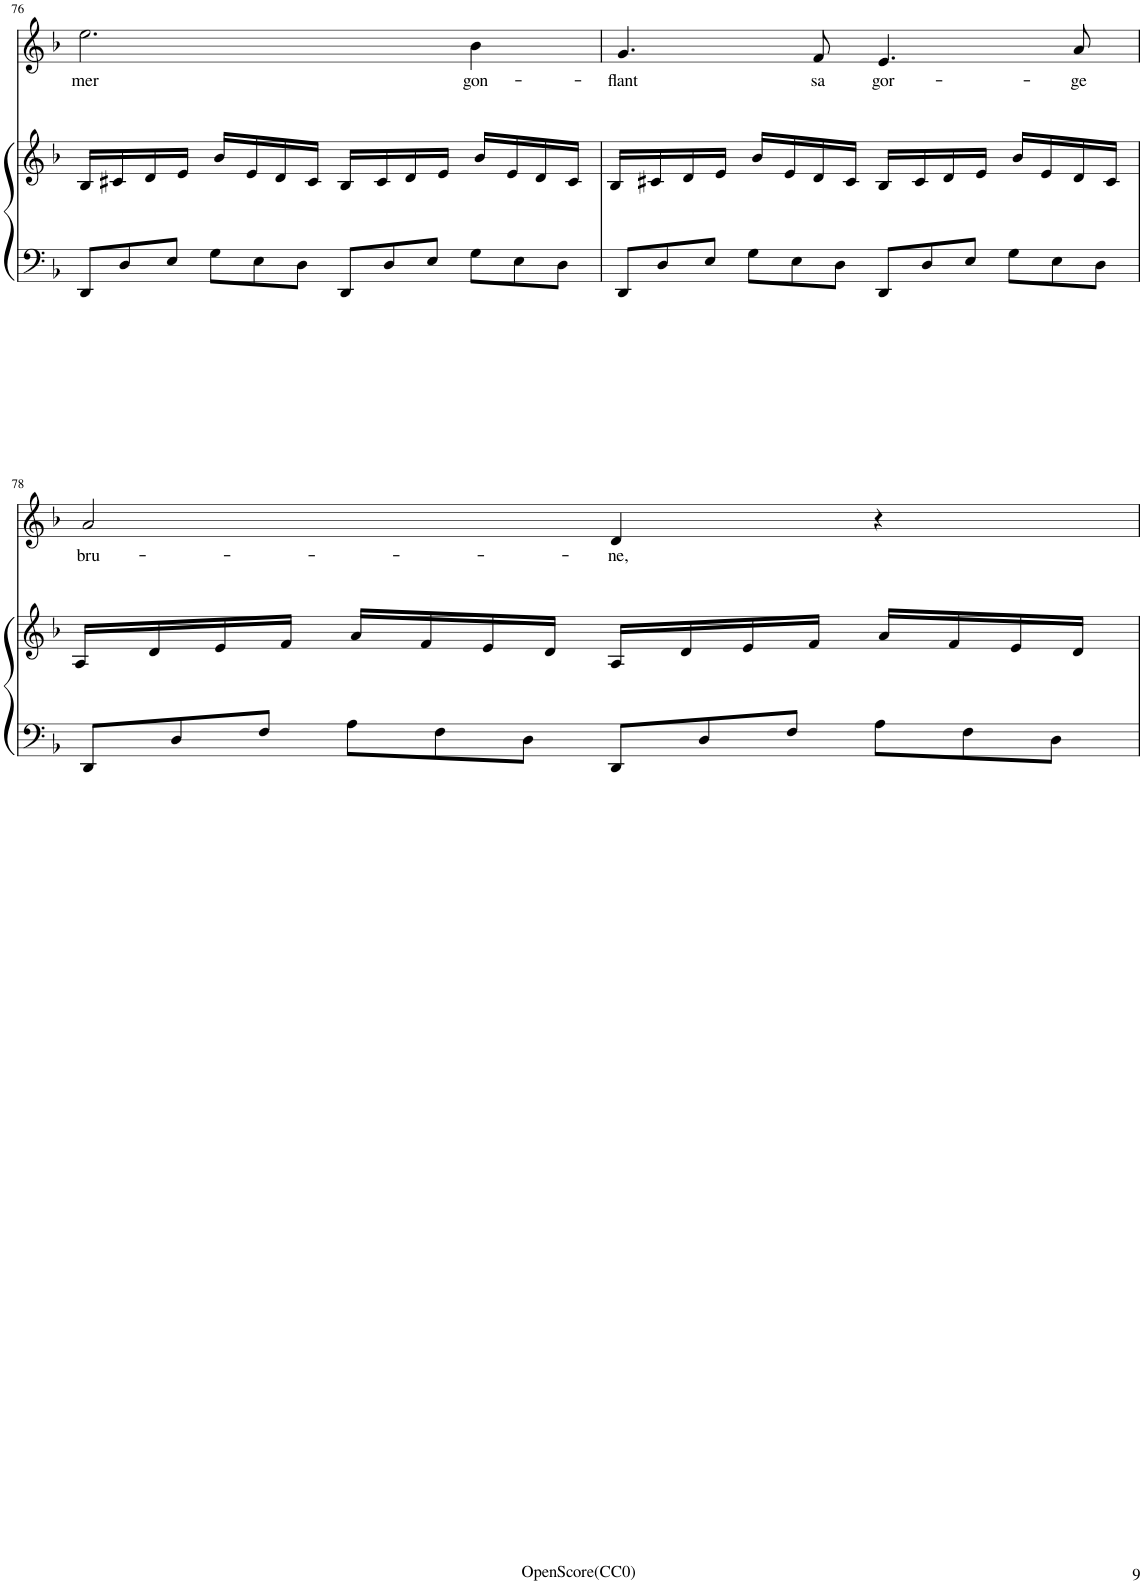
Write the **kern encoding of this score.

**kern	**kern	**kern	**text
*part2	*part2	*part1	*part1
*staff3	*staff2	*staff1	*staff1
*I"Piano	*	*I"Chant Voice	*
*I'Pno	*	*	*
!!LO:PB:g=z
*clefF4	*clefG2	*clefG2	*
*k[b-]	*k[b-]	*k[b-]	*
*M4/4	*M4/4	*M4/4	*
=76	=76	=76	=76
!	!	!	!LO:LY:b
12DD/L	16B-/LL	2.ee\	mer
.	16c#X/	.	.
12D/	.	.	.
.	16d/	.	.
12E/J	.	.	.
.	16e/JJ	.	.
*Xbrackettup	*	*	*
12G\L	16b-/LL	.	.
.	16e/	.	.
12E\	.	.	.
.	16d/	.	.
12D\J	.	.	.
.	16c#/JJ	.	.
*brackettup	*	*	*
12DD/L	16B-/LL	.	.
.	16c#/	.	.
12D/	.	.	.
.	16d/	.	.
12E/J	.	.	.
.	16e/JJ	.	.
*Xbrackettup	*	*	*
!	!	!	!LO:LY:b
12G\L	16b-/LL	4b-\	gon-
.	16e/	.	.
12E\	.	.	.
.	16d/	.	.
12D\J	.	.	.
.	16c#/JJ	.	.
=77	=77	=77	=77
*brackettup	*	*	*
!	!	!	!LO:LY:b
12DD/L	16B-/LL	4.g/	-flant
.	16c#X/	.	.
12D/	.	.	.
.	16d/	.	.
12E/J	.	.	.
.	16e/JJ	.	.
*Xbrackettup	*	*	*
12G\L	16b-/LL	.	.
.	16e/	.	.
12E\	.	.	.
!	!	!	!LO:LY:b
.	16d/	8f/	sa
12D\J	.	.	.
.	16c#/JJ	.	.
*brackettup	*	*	*
!	!	!	!LO:LY:b
12DD/L	16B-/LL	4.e/	gor-
.	16c#/	.	.
12D/	.	.	.
.	16d/	.	.
12E/J	.	.	.
.	16e/JJ	.	.
*Xbrackettup	*	*	*
12G\L	16b-/LL	.	.
.	16e/	.	.
12E\	.	.	.
!	!	!	!LO:LY:b
.	16d/	8a/	-ge
12D\J	.	.	.
.	16c#/JJ	.	.
!!LO:LB:g=z
=78	=78	=78	=78
*brackettup	*	*	*
!	!	!	!LO:LY:b
12DD/L	16A/LL	2a/	bru-
.	16d/	.	.
12D/	.	.	.
.	16e/	.	.
12F/J	.	.	.
.	16f/JJ	.	.
*Xbrackettup	*	*	*
12A\L	16a/LL	.	.
.	16f/	.	.
12F\	.	.	.
.	16e/	.	.
12D\J	.	.	.
.	16d/JJ	.	.
*brackettup	*	*	*
!	!	!	!LO:LY:b
12DD/L	16A/LL	4d/	-ne,
.	16d/	.	.
12D/	.	.	.
.	16e/	.	.
12F/J	.	.	.
.	16f/JJ	.	.
*Xbrackettup	*	*	*
12A\L	16a/LL	4r	.
.	16f/	.	.
12F\	.	.	.
.	16e/	.	.
12D\J	.	.	.
.	16d/JJ	.	.
=	=	=	=
*-	*-	*-	*-
